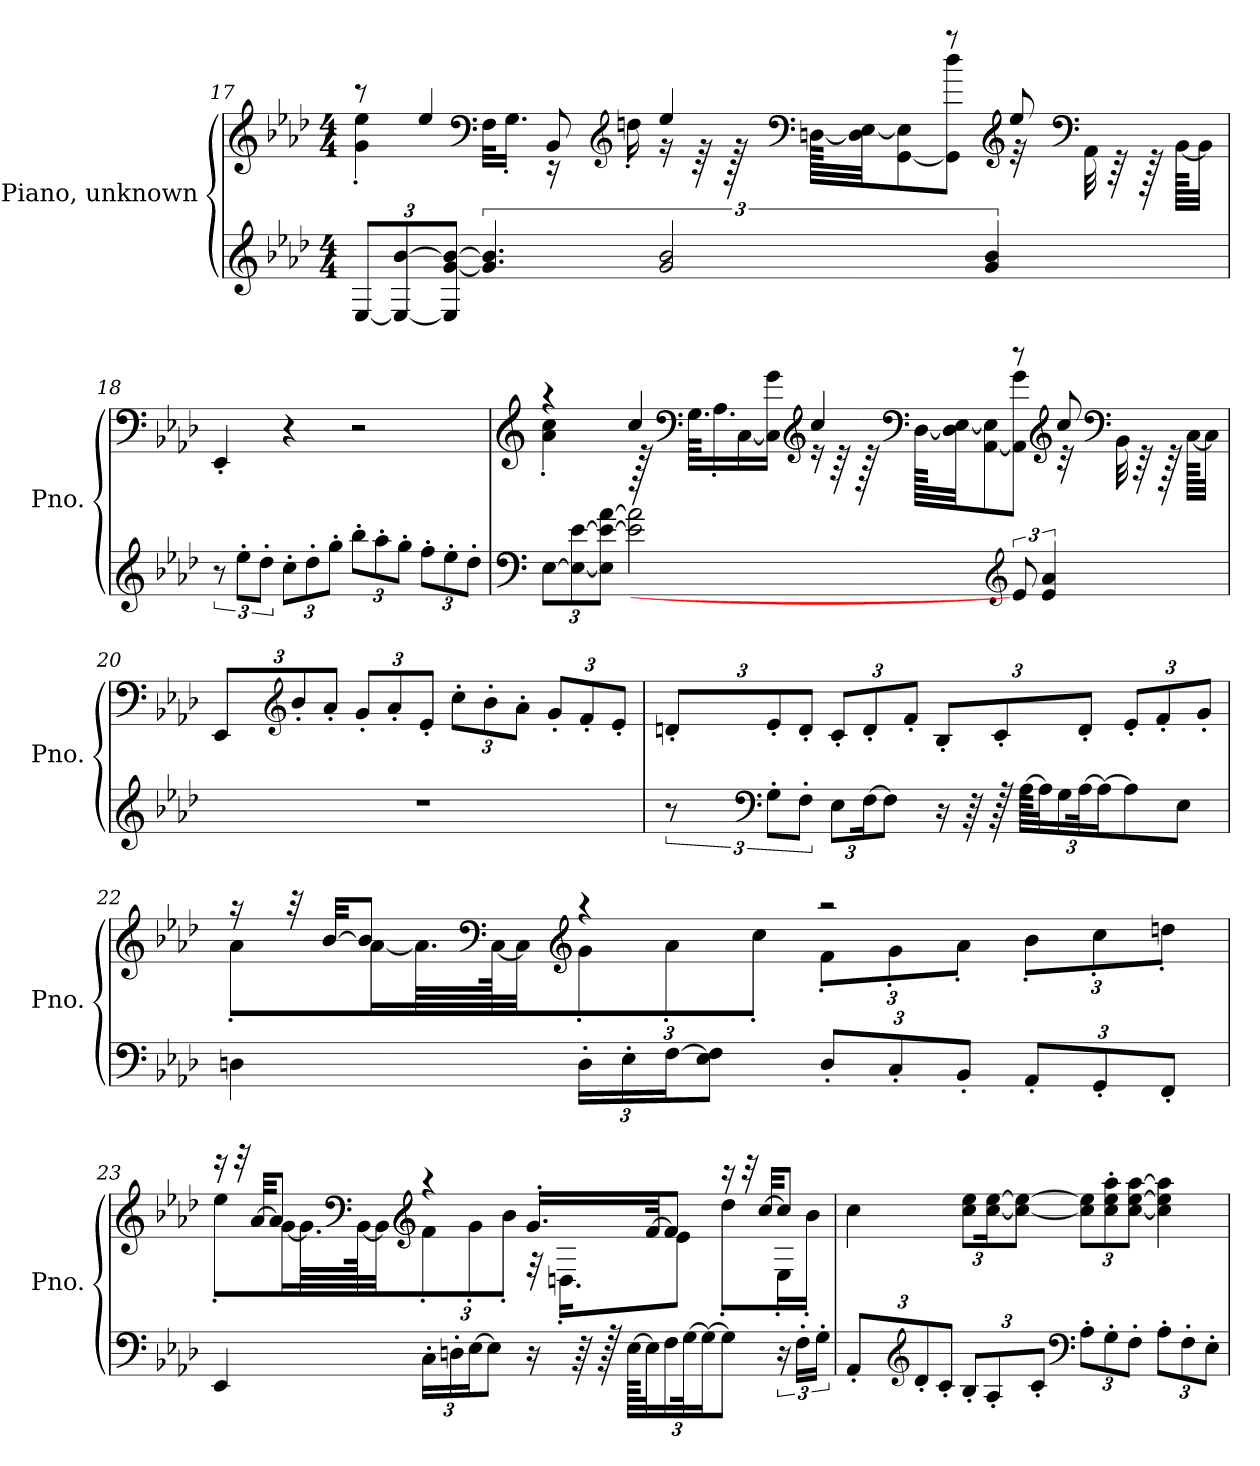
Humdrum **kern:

**kern	**kern
*part1	*part1
*staff2	*staff1
*I"Piano, unknown	*
*I'Pno.	*
!!LO:LB:g=z
*clefG2	*clefG2
*k[b-e-a-d-]	*k[b-e-a-d-]
*M4/4	*M4/4
=17	=17
*	*^
[12E-/L	8r	4g\' 4ee-\'
12E-/_ [12b-/	.	.
.	4ee-/	.
12E-/] [12g/ 12b-/_J	.	.
*	*clefF4	*
6.g/] 6.b-/]	.	32F\KLL
.	.	16.G'\JJ
.	8BB-/	16r
*	*clefG2	*
.	.	16ddn'\
3g/ 3b-/	4ee-/	16r
.	.	64r
.	.	128r
*	*clefF4	*
.	.	[128Dn\KKLLL
.	.	32D\] [32E-\JJ
.	.	[8GG\ 8E-\]
.	8r	8GG\] 8dd\J
6g/ 6b-/	.	.
*	*clefG2	*
.	8ee-/	32r
*	*clefF4	*
.	.	32AA-\
.	.	64r
.	.	128r
.	.	[128BB-\KKLLL
.	.	32BB-\JJJ]
*	*v	*v
!!LO:PB:g=z
=18	=18
12r	4EE-'/
12ee-'\L	.
12dd-'\J	.
*Xbrackettup	*
12cc'\L	4r
12dd-'\	.
12gg'\J	.
12bb-'\L	2r
12aa-'\	.
12gg'\J	.
12ff'\L	.
12ee-'\	.
12dd-'\J	.
!!LO:LB:g=z
=19	=19
*clefF4	*clefG2
*brackettup	*
*	*^
[12E-\L	4r	4a-\' 4cc\'
12E-\_ [12e-\	.	.
12E-\] 12e-\_ [12a-\J	.	.
2e-\] 2a-\]	4cc/	128r
*	*clefF4	*
.	.	64.G\KKLL
.	.	16.A-'\
.	.	[16C\
.	.	16C\] 16g\JJ
*clefG2	*clefG2	*
.	4cc/	16r
.	.	64r
.	.	128r
*	*clefF4	*
.	.	[128D-\KKLLL
.	.	32D-\] [32E-\JJ
.	.	[8AA-\ 8E-\]
12e-/]	8r	8AA-\] 8g\J
6e-/ 6a-/	.	.
*	*clefG2	*
.	8cc/	32r
*	*clefF4	*
.	.	32BB-\
.	.	64r
.	.	128r
.	.	[128C\KKLLL
.	.	32C\JJJ]
*	*v	*v
!!LO:LB:g=z
=20	=20
*	*Xbrackettup
1r	12EE-/L
*	*clefG2
.	12b-'/
.	12a-'/J
.	12g'/L
.	12a-'/
.	12e-'/J
.	12cc'\L
.	12b-'\
.	12a-'\J
.	12g'/L
.	12f'/
.	12e-'/J
=21	=21
12r	12dn'/L
*clefF4	*
12G'\L	12e-'/
12F'\J	12d'/J
*Xbrackettup	*
12E-\L	12c'/L
[24F\K	12d'/
8F\J]	.
.	12f'/J
16r	12B-'/L
64r	.
128r	.
.	12c'/
[128A-\KKLLL	.
32A-\J]	.
24G\	.
[48A-\K	12d'/J
16A-\J_	.
8A-\]	12e-'/L
.	12f'/
8E-\J	.
.	12g'/J
!!LO:LB:g=z
=22	=22
*	*^
4Dn\	16r	8a-'\L
.	32r	.
.	[32b-/KKL	.
.	8b-/J]	[16a-\L
.	.	64.a-\LL]
*	*clefF4	*
.	.	[128C\JK
.	.	32C\JJ]
*	*clefG2	*
24D'\LL	4r	12g'\
24E-'\	.	.
[24F\J	.	12a-'\
8E-\ 8F\]J	.	.
.	.	12cc'\J
12D'/L	2r	12f'\L
12C'/	.	12g'\
12BB-'/J	.	12a-'\J
12AA-'/L	.	12b-'\L
12GG'/	.	12cc'\
12FF'/J	.	12ddn'\J
!!LO:LB:g=z	!!
=23	=23	=23
4EE-/	16r	8ee-'\L
.	32r	.
.	[32a-/KKL	.
.	8a-/J]	[16g\L
.	.	64.g\LL]
*	*clefF4	*
.	.	[128BB-\JK
.	.	32BB-\JJ]
*	*clefG2	*
24C'\LL	4r	12f'\
24Dn'\	.	.
[24E-\J	.	12g'\
8E-\J]	.	.
.	.	12b-'\J
16r	16.g'/LL	32r
.	.	16.Dn'\KL
64r	.	.
128r	.	.
[128E-\KKLLL	.	.
32E-\J]	[32f/JK	.
24F\	8f/J]	8e-\J
[48G\K	.	.
16G\J_	.	.
8G\J]	16r	8dd-'\L
.	32r	.
.	[32cc/KKL	.
*brackettup	*	*
24r	8cc/J]	16E-'\L
24F'\LL	.	.
.	.	16b-'\JJ
24G'\JJ	.	.
*	*v	*v
!!LO:LB:g=z
=24	=24
*Xbrackettup	*
12AA-'/L	4cc\
*clefG2	*
12d-'/	.
12c'/J	.
12B-'/L	12cc\ 12ee-\L
12A-'/	[24cc\ [24ee-\K
.	8cc\_ 8ee-\_J
12c'/J	.
*clefF4	*
12A-'\L	12cc\] 12ee-\]L
12G'\	12cc\' 12ee-\' 12aa-\'
12F'\J	[12cc\ [12ee-\ [12aa-\J
12A-'\L	4cc\] 4ee-\] 4aa-\]
12F'\	.
12E-'\J	.
=	=
*-	*-
